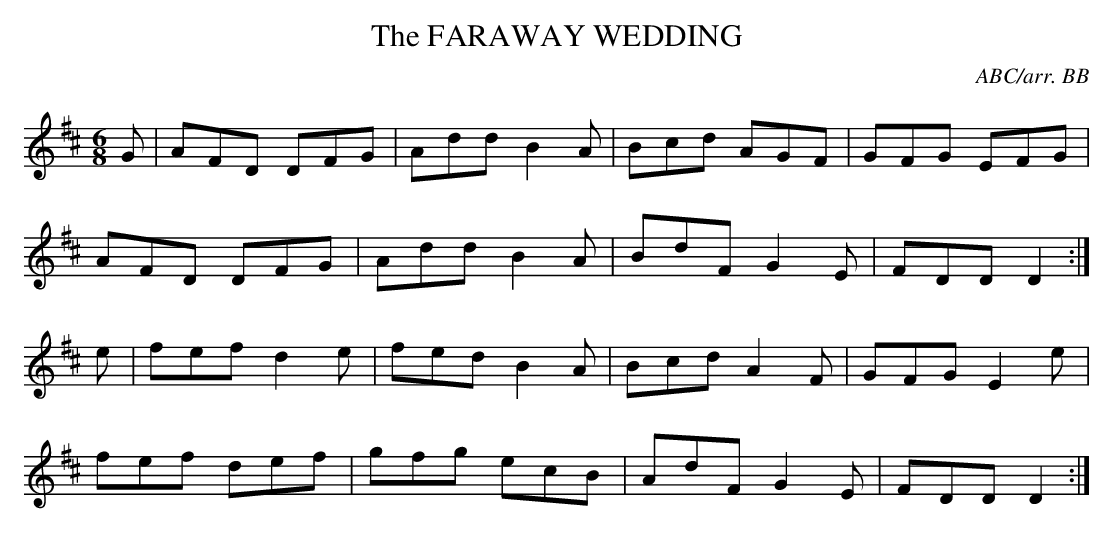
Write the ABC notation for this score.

X:1
T:FARAWAY WEDDING, The
C:ABC/arr. BB
Co. of Cork".
Y:"allegro"
M:6/8
K:D
G|AFD DFG|Add B2A|Bcd AGF|GFG EFG|
AFD DFG|Add B2A|BdF G2E|FDD D2 :|
e|fef d2e|fed B2A|Bcd A2F|GFG E2e|
fef def|gfg ecB|AdF G2E|FDD D2 :|
